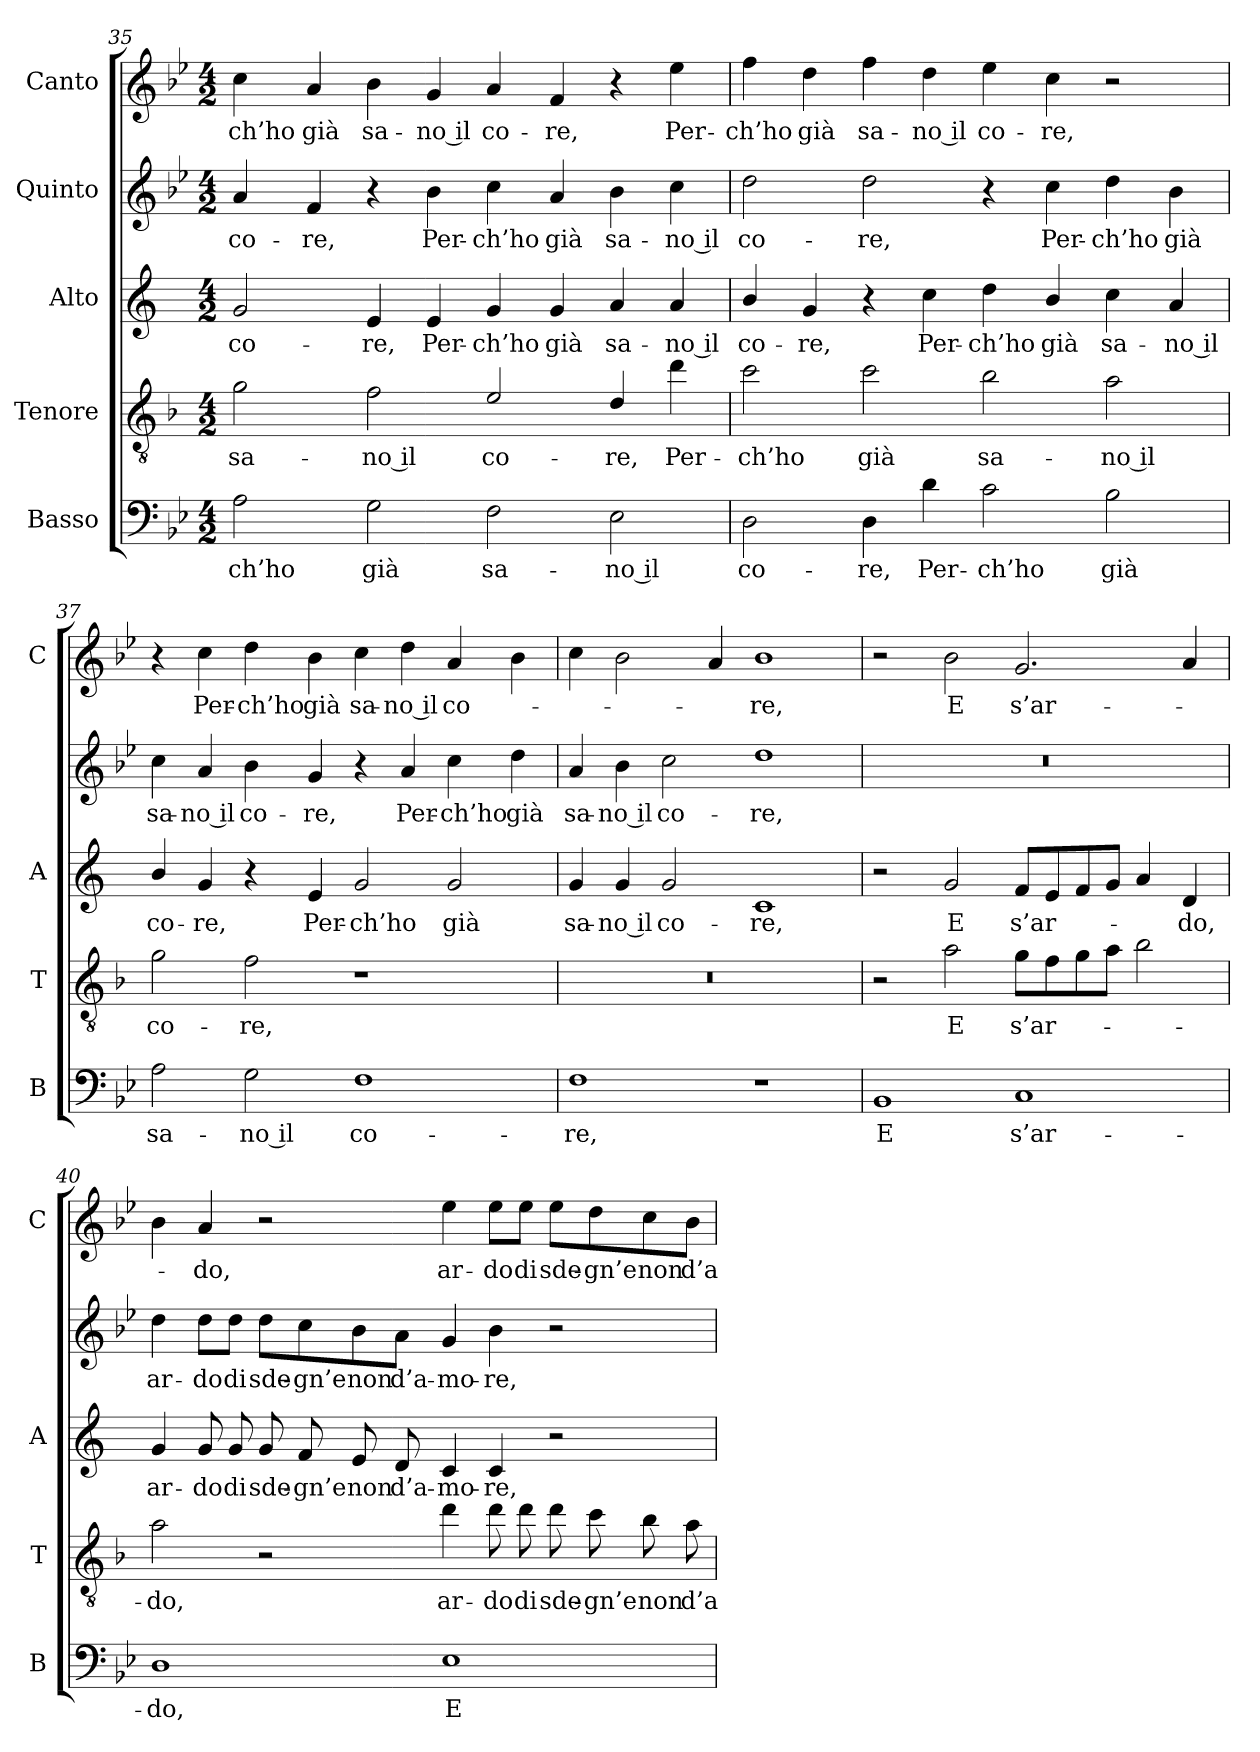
**kern	**text	**kern	**text	**kern	**text	**kern	**text	**kern	**text
*part5	*part5	*part4	*part4	*part3	*part3	*part2	*part2	*part1	*part1
*staff5	*staff5	*staff4	*staff4	*staff3	*staff3	*staff2	*staff2	*staff1	*staff1
*I"Basso	*	*I"Tenore	*	*I"Alto	*	*I"Quinto	*	*I"Canto	*
*I'B	*	*I'T	*	*I'A	*	*	*	*I'C	*
*clefF4	*	*clefGv2	*	*clefG2	*	*clefG2	*	*clefG2	*
*	*	*ITrd4c7	*	*ITrd1c2	*	*	*	*	*
*k[b-e-]	*	*k[b-e-]	*	*k[b-e-]	*	*k[b-e-]	*	*k[b-e-]	*
*B-:	*	*B-:	*	*B-:	*	*B-:	*	*B-:	*
*M4/2	*	*M4/2	*	*M4/2	*	*M4/2	*	*M4/2	*
=35	=35	=35	=35	=35	=35	=35	=35	=35	=35
!	!LO:LY:b	!	!LO:LY:b	!	!LO:LY:b	!	!LO:LY:b	!	!LO:LY:b
2A\	-ch’ho	2c\	sa-	2f/	co-	4a/	co-	4cc\	-ch’ho
!	!	!	!	!	!	!	!LO:LY:b	!	!LO:LY:b
.	.	.	.	.	.	4f/	-re,	4a/	già
!	!LO:LY:b	!	!LO:LY:b	!	!LO:LY:b	!	!	!	!LO:LY:b
2G\	già	2B-\	-no il	4d/	-re,	4r	.	4b-\	sa-
!	!	!	!	!	!LO:LY:b	!	!LO:LY:b	!	!LO:LY:b
.	.	.	.	4d/	Per-	4b-\	Per-	4g/	-no il
!	!LO:LY:b	!	!LO:LY:b	!	!LO:LY:b	!	!LO:LY:b	!	!LO:LY:b
2F\	sa-	2A/	co-	4f/	-ch’ho	4cc\	-ch’ho	4a/	co-
!	!	!	!	!	!LO:LY:b	!	!LO:LY:b	!	!LO:LY:b
.	.	.	.	4f/	già	4a/	già	4f/	-re,
!	!LO:LY:b	!	!LO:LY:b	!	!LO:LY:b	!	!LO:LY:b	!	!
2E-\	-no il	4G/	-re,	4g/	sa-	4b-\	sa-	4r	.
!	!	!	!LO:LY:b	!	!LO:LY:b	!	!LO:LY:b	!	!LO:LY:b
.	.	4g\	Per-	4g/	-no il	4cc\	-no il	4ee-\	Per-
!!LO:PB:g=z
=36	=36	=36	=36	=36	=36	=36	=36	=36	=36
!	!LO:LY:b	!	!LO:LY:b	!	!LO:LY:b	!	!LO:LY:b	!	!LO:LY:b
2D\	co-	2f\	-ch’ho	4a/	co-	2dd\	co-	4ff\	-ch’ho
!	!	!	!	!	!LO:LY:b	!	!	!	!LO:LY:b
.	.	.	.	4f/	-re,	.	.	4dd\	già
!	!LO:LY:b	!	!LO:LY:b	!	!	!	!LO:LY:b	!	!LO:LY:b
4D\	-re,	2f\	già	4r	.	2dd\	-re,	4ff\	sa-
!	!LO:LY:b	!	!	!	!LO:LY:b	!	!	!	!LO:LY:b
4d\	Per-	.	.	4b-\	Per-	.	.	4dd\	-no il
!	!LO:LY:b	!	!LO:LY:b	!	!LO:LY:b	!	!	!	!LO:LY:b
2c\	-ch’ho	2e-\	sa-	4cc\	-ch’ho	4r	.	4ee-\	co-
!	!	!	!	!	!LO:LY:b	!	!LO:LY:b	!	!LO:LY:b
.	.	.	.	4a/	già	4cc\	Per-	4cc\	-re,
!	!LO:LY:b	!	!LO:LY:b	!	!LO:LY:b	!	!LO:LY:b	!	!
2B-\	già	2d\	-no il	4b-\	sa-	4dd\	-ch’ho	2r	.
!	!	!	!	!	!LO:LY:b	!	!LO:LY:b	!	!
.	.	.	.	4g/	-no il	4b-\	già	.	.
=37	=37	=37	=37	=37	=37	=37	=37	=37	=37
!	!LO:LY:b	!	!LO:LY:b	!	!LO:LY:b	!	!LO:LY:b	!	!
2A\	sa-	2c\	co-	4a/	co-	4cc\	sa-	4r	.
!	!	!	!	!	!LO:LY:b	!	!LO:LY:b	!	!LO:LY:b
.	.	.	.	4f/	-re,	4a/	-no il	4cc\	Per-
!	!LO:LY:b	!	!LO:LY:b	!	!	!	!LO:LY:b	!	!LO:LY:b
2G\	-no il	2B-\	-re,	4r	.	4b-\	co-	4dd\	-ch’ho
!	!	!	!	!	!LO:LY:b	!	!LO:LY:b	!	!LO:LY:b
.	.	.	.	4d/	Per-	4g/	-re,	4b-\	già
!	!LO:LY:b	!	!	!	!LO:LY:b	!	!	!	!LO:LY:b
1F	co-	1r	.	2f/	-ch’ho	4r	.	4cc\	sa-
!	!	!	!	!	!	!	!LO:LY:b	!	!LO:LY:b
.	.	.	.	.	.	4a/	Per-	4dd\	-no il
!	!	!	!	!	!LO:LY:b	!	!LO:LY:b	!	!LO:LY:b
.	.	.	.	2f/	già	4cc\	-ch’ho	4a/	co-
!	!	!	!	!	!	!	!LO:LY:b	!	!
.	.	.	.	.	.	4dd\	già	4b-\	.
=38	=38	=38	=38	=38	=38	=38	=38	=38	=38
!	!LO:LY:b	!	!	!	!LO:LY:b	!	!LO:LY:b	!	!
1F	-re,	0r	.	4f/	sa-	4a/	sa-	4cc\	.
!	!	!	!	!	!LO:LY:b	!	!LO:LY:b	!	!
.	.	.	.	4f/	-no il	4b-\	-no il	2b-\	.
!	!	!	!	!	!LO:LY:b	!	!LO:LY:b	!	!
.	.	.	.	2f/	co-	2cc\	co-	.	.
.	.	.	.	.	.	.	.	4a/	.
!	!	!	!	!	!LO:LY:b	!	!LO:LY:b	!	!LO:LY:b
1r	.	.	.	1B-	-re,	1dd	-re,	1b-	-re,
!!LO:LB:g=z
=39	=39	=39	=39	=39	=39	=39	=39	=39	=39
!	!LO:LY:b	!	!	!	!	!	!	!	!
1BB-	E	2r	.	2r	.	0r	.	2r	.
!	!	!	!LO:LY:b	!	!LO:LY:b	!	!	!	!LO:LY:b
.	.	2d\	E	2f/	E	.	.	2b-\	E
!	!LO:LY:b	!	!LO:LY:b	!	!LO:LY:b	!	!	!	!LO:LY:b
1C	s’ar-	8c\L	s’ar-	8e-/L	s’ar-	.	.	2.g/	s’ar-
.	.	8B-\	.	8d/	.	.	.	.	.
.	.	8c\	.	8e-/	.	.	.	.	.
.	.	8d\J	.	8f/J	.	.	.	.	.
.	.	2e-\	.	4g/	.	.	.	.	.
!	!	!	!	!	!LO:LY:b	!	!	!	!
.	.	.	.	4c/	-do,	.	.	4a/	.
=40	=40	=40	=40	=40	=40	=40	=40	=40	=40
!	!LO:LY:b	!	!LO:LY:b	!	!LO:LY:b	!	!LO:LY:b	!	!
1D	-do,	2d\	-do,	4f/	ar-	4dd\	ar-	4b-\	.
!	!	!	!	!	!LO:LY:b	!	!LO:LY:b	!	!LO:LY:b
.	.	.	.	8f/	-do	8dd\L	-do	4a/	-do,
!	!	!	!	!	!LO:LY:b	!	!LO:LY:b	!	!
.	.	.	.	8f/	di	8dd\J	di	.	.
!	!	!	!	!	!LO:LY:b	!	!LO:LY:b	!	!
.	.	2r	.	8f/	sde-	8dd\L	sde-	2r	.
!	!	!	!	!	!LO:LY:b	!	!LO:LY:b	!	!
.	.	.	.	8e-/	-gn’e	8cc\	-gn’e	.	.
!	!	!	!	!	!LO:LY:b	!	!LO:LY:b	!	!
.	.	.	.	8d/	non	8b-\	non	.	.
!	!	!	!	!	!LO:LY:b	!	!LO:LY:b	!	!
.	.	.	.	8c/	d’a-	8a\J	d’a-	.	.
!	!LO:LY:b	!	!LO:LY:b	!	!LO:LY:b	!	!LO:LY:b	!	!LO:LY:b
1E-	E	4g\	ar-	4B-/	-mo-	4g/	-mo-	4ee-\	ar-
!	!	!	!LO:LY:b	!	!LO:LY:b	!	!LO:LY:b	!	!LO:LY:b
.	.	8g\	-do	4B-/	-re,	4b-\	-re,	8ee-\L	-do
!	!	!	!LO:LY:b	!	!	!	!	!	!LO:LY:b
.	.	8g\	di	.	.	.	.	8ee-\J	di
!	!	!	!LO:LY:b	!	!	!	!	!	!LO:LY:b
.	.	8g\	sde-	2r	.	2r	.	8ee-\L	sde-
!	!	!	!LO:LY:b	!	!	!	!	!	!LO:LY:b
.	.	8f\	-gn’e	.	.	.	.	8dd\	-gn’e
!	!	!	!LO:LY:b	!	!	!	!	!	!LO:LY:b
.	.	8e-\	non	.	.	.	.	8cc\	non
!	!	!	!LO:LY:b	!	!	!	!	!	!LO:LY:b
.	.	8d\	d’a-	.	.	.	.	8b-\J	d’a-
=	=	=	=	=	=	=	=	=	=
*-	*-	*-	*-	*-	*-	*-	*-	*-	*-
